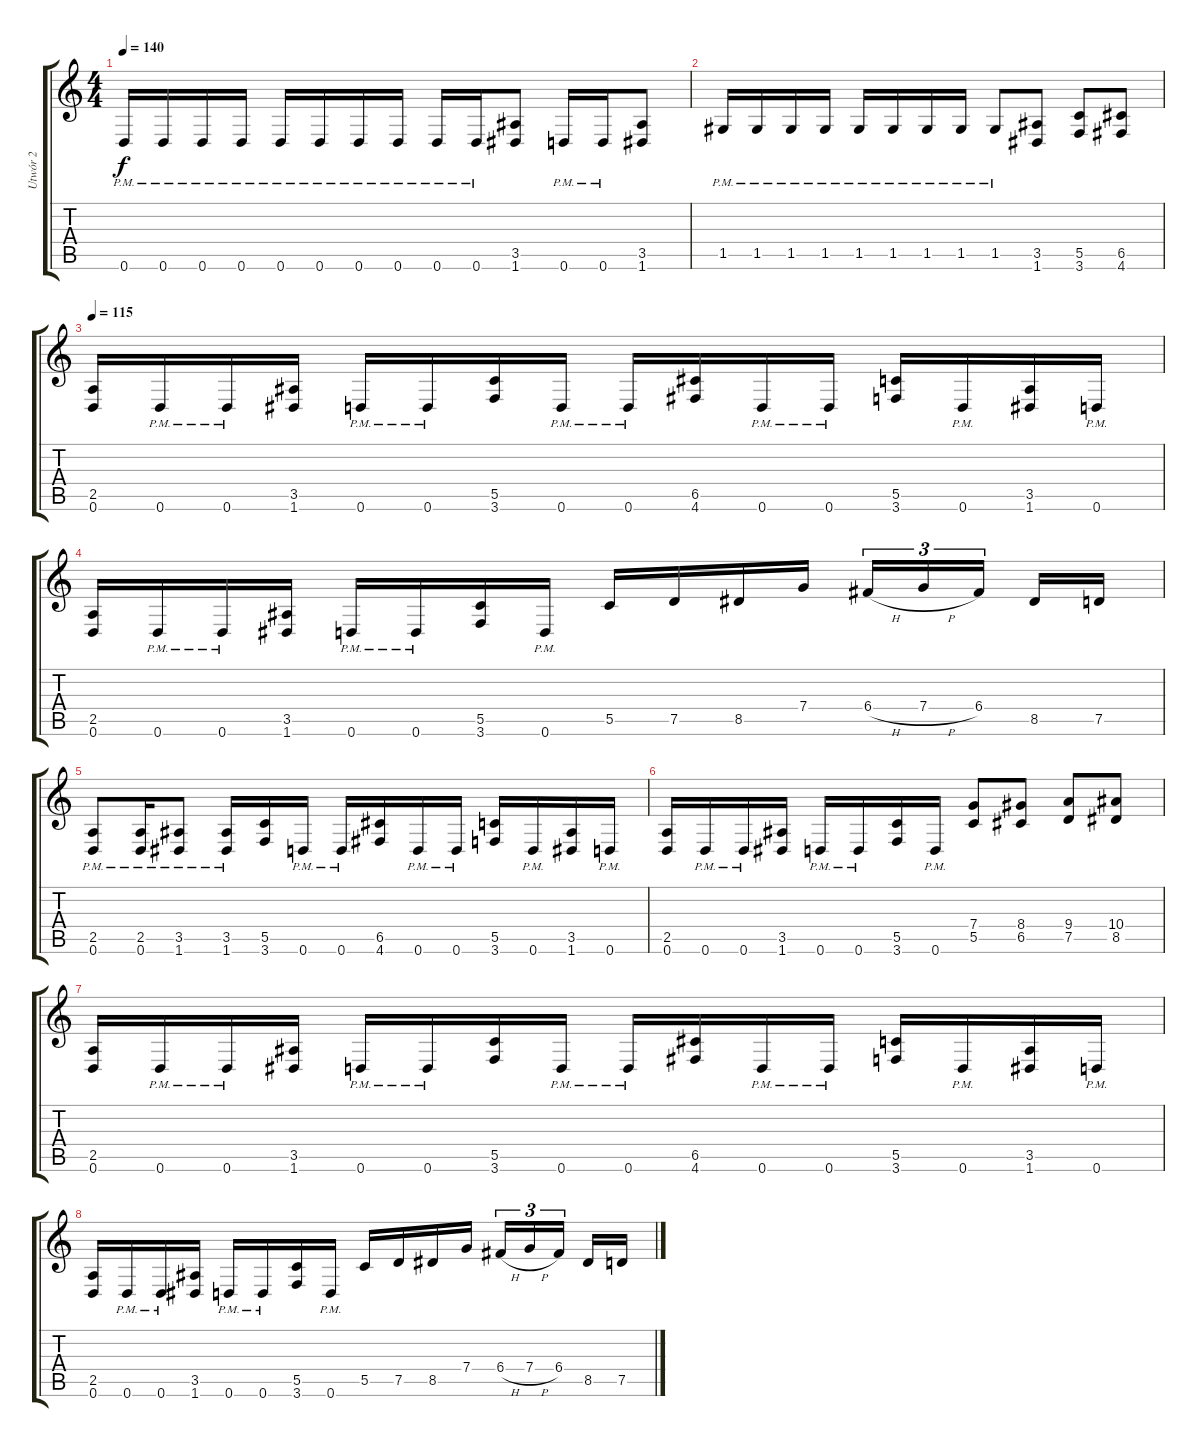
\track ("Utwór 2" "Utwór 2") {instrument distortionguitar}
\staff {score tabs}
\tuning (D4 A3 F3 C3 G2 D2) {hide}
\ts (4 4)
\tempo 140
\clef g2
\ks c
0.6{pm}.16{dy f} 0.6{pm}.16 0.6{pm}.16 0.6{pm}.16 0.6{pm}.16 0.6{pm}.16 0.6{pm}.16 0.6{pm}.16 0.6{pm}.16 0.6{pm}.16 (3.5 1.6).8 0.6{pm}.16 0.6{pm}.16 (3.5 1.6).8 |
1.5{pm}.16 1.5{pm}.16 1.5{pm}.16 1.5{pm}.16 1.5{pm}.16 1.5{pm}.16 1.5{pm}.16 1.5{pm}.16 1.5{pm}.8 (3.5 1.6).8 (5.5 3.6).8 (6.5 4.6).8 |
\tempo 115
(2.5 0.6).16 0.6{pm}.16 0.6{pm}.16 (3.5 1.6).16 0.6{pm}.16 0.6{pm}.16 (5.5 3.6).16 0.6{pm}.16 0.6{pm}.16 (6.5 4.6).16 0.6{pm}.16 0.6{pm}.16 (5.5 3.6).16 0.6{pm}.16 (3.5 1.6).16 0.6{pm}.16 |
(2.5 0.6).16 0.6{pm}.16 0.6{pm}.16 (3.5 1.6).16 0.6{pm}.16 0.6{pm}.16 (5.5 3.6).16 0.6{pm}.16 5.5.16 7.5.16 8.5.16 7.4.16 6.4{h}.16{tu (3 2)} 7.4{h}.16{tu (3 2)} 6.4.16{tu (3 2) beam splitsecondary} 8.5.16 7.5.16 |
(2.5{pm} 0.6{pm}).8 (2.5{pm} 0.6{pm}).16 (3.5{pm} 1.6{pm}).8 (3.5{pm} 1.6{pm}).16 (5.5 3.6).16 0.6{pm}.16 0.6{pm}.16 (6.5 4.6).16 0.6{pm}.16 0.6{pm}.16 (5.5 3.6).16 0.6{pm}.16 (3.5 1.6).16 0.6{pm}.16 |
(2.5 0.6).16 0.6{pm}.16 0.6{pm}.16 (3.5 1.6).16 0.6{pm}.16 0.6{pm}.16 (5.5 3.6).16 0.6{pm}.16 (7.4 5.5).8 (8.4 6.5).8 (9.4 7.5).8 (10.4 8.5).8 |
(2.5 0.6).16 0.6{pm}.16 0.6{pm}.16 (3.5 1.6).16 0.6{pm}.16 0.6{pm}.16 (5.5 3.6).16 0.6{pm}.16 0.6{pm}.16 (6.5 4.6).16 0.6{pm}.16 0.6{pm}.16 (5.5 3.6).16 0.6{pm}.16 (3.5 1.6).16 0.6{pm}.16 |
(2.5 0.6).16 0.6{pm}.16 0.6{pm}.16 (3.5 1.6).16 0.6{pm}.16 0.6{pm}.16 (5.5 3.6).16 0.6{pm}.16 5.5.16 7.5.16 8.5.16 7.4.16 6.4{h}.16{tu (3 2)} 7.4{h}.16{tu (3 2)} 6.4.16{tu (3 2) beam splitsecondary} 8.5.16 7.5.16
